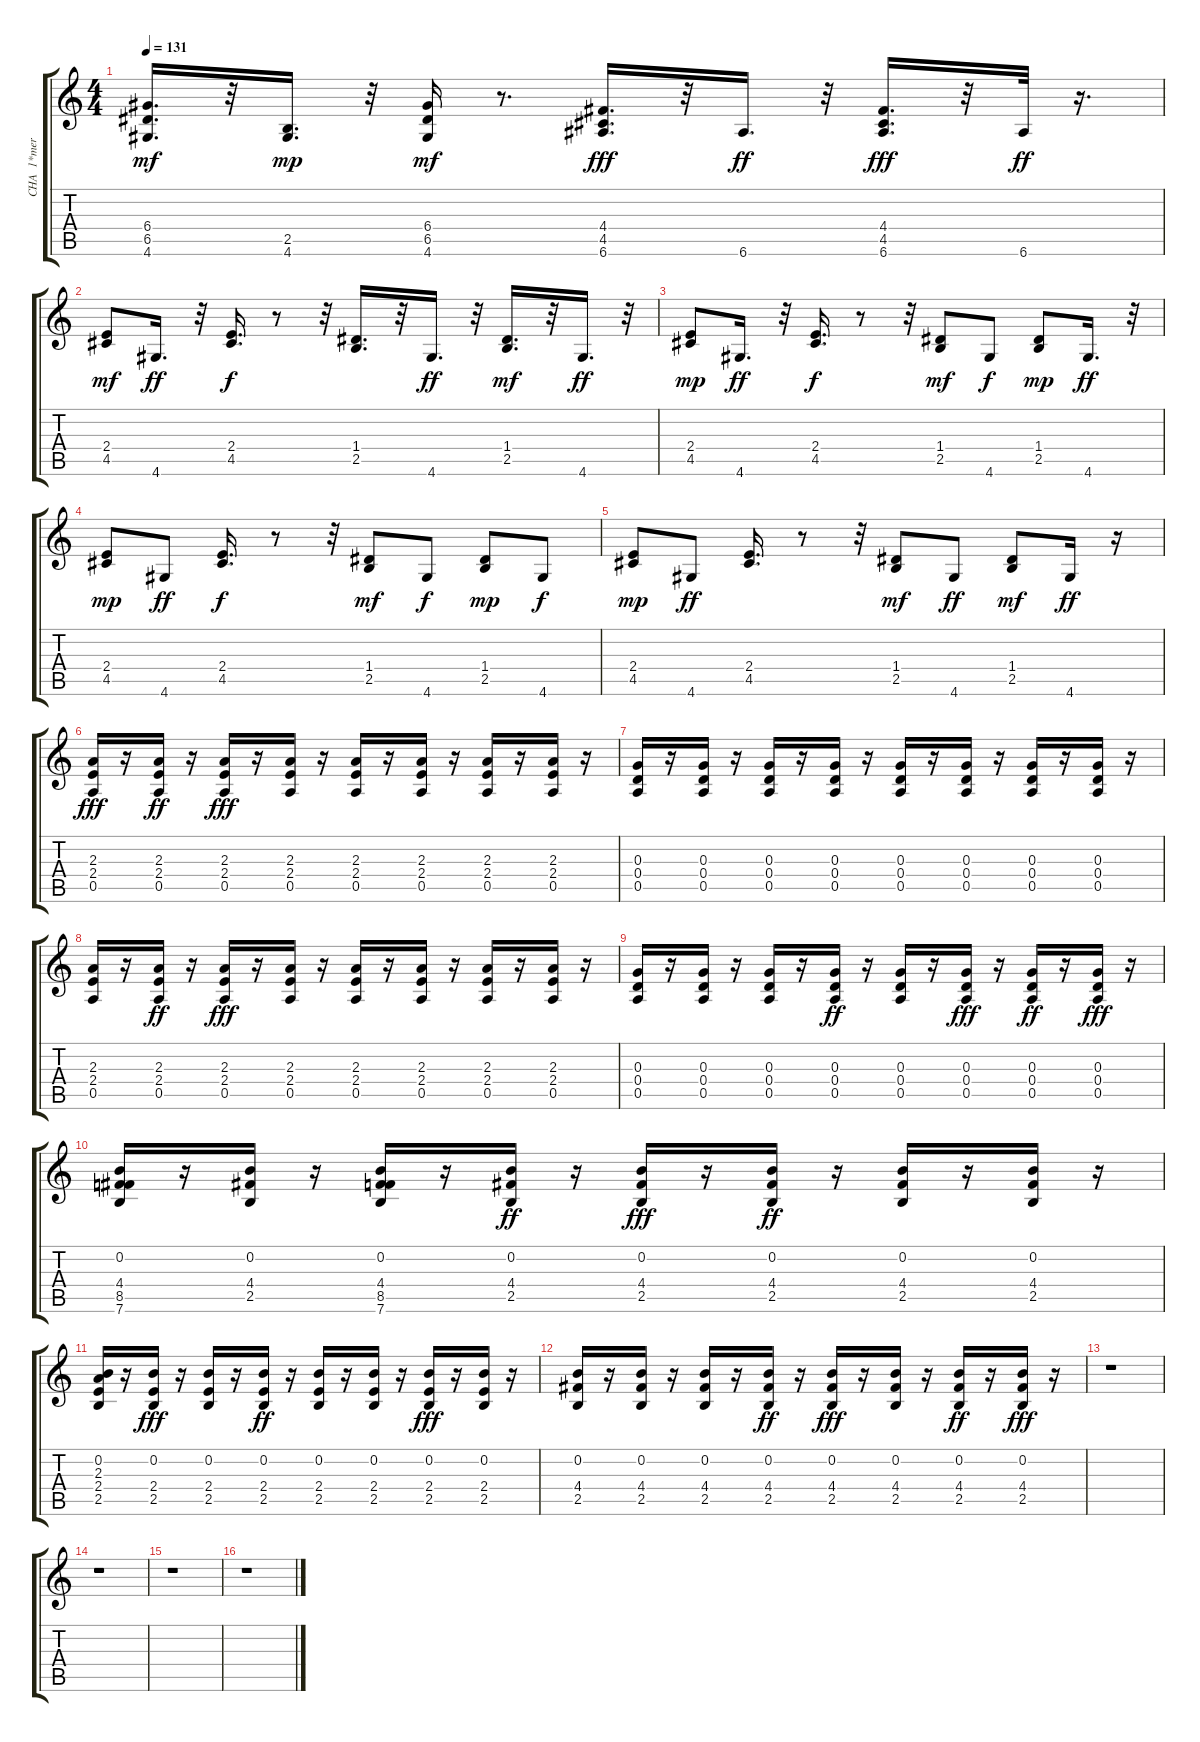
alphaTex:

\track ("CHA  1*merged" "CHA  1*mer") {instrument electricguitarmuted}
\staff {score tabs}
\tuning (E4 B3 G3 D3 A2 E2) {hide}
\ts (4 4)
\tempo 131
\clef g2
\ks c
(6.4 6.5 4.6).16{d dy mf} r.32 (2.5 4.6).16{d dy mp} r.32 (6.4 6.5 4.6).16{dy mf} r.8{d} (4.4 4.5 6.6).16{d dy fff} r.32 6.6.16{d dy ff} r.32 (4.4 4.5 6.6).16{d dy fff} r.32 6.6.32{dy ff} r.16{d} |
(2.4 4.5).8{dy mf} 4.6.16{d dy ff} r.32 (2.4 4.5).16{d dy f} r.8 r.32 (1.4 2.5).16{d} r.32 4.6.16{d dy ff} r.32 (1.4 2.5).16{d dy mf} r.32 4.6.16{d dy ff} r.32 |
(2.4 4.5).8{dy mp} 4.6.16{d dy ff} r.32 (2.4 4.5).16{d dy f} r.8 r.32 (1.4 2.5).8{dy mf} 4.6.8{dy f} (1.4 2.5).8{dy mp} 4.6.16{d dy ff} r.32 |
(2.4 4.5).8{dy mp} 4.6.8{dy ff} (2.4 4.5).16{d dy f} r.8 r.32 (1.4 2.5).8{dy mf} 4.6.8{dy f} (1.4 2.5).8{dy mp} 4.6.8{dy f} |
(2.4 4.5).8{dy mp} 4.6.8{dy ff} (2.4 4.5).16{d} r.8 r.32 (1.4 2.5).8{dy mf} 4.6.8{dy ff} (1.4 2.5).8{dy mf} 4.6.16{dy ff} r.16 |
(2.3 2.4 0.5).16{dy fff} r.16 (2.3 2.4 0.5).16{dy ff} r.16 (2.3 2.4 0.5).16{dy fff} r.16 (2.3 2.4 0.5).16 r.16 (2.3 2.4 0.5).16 r.16 (2.3 2.4 0.5).16 r.16 (2.3 2.4 0.5).16 r.16 (2.3 2.4 0.5).16 r.16 |
(0.3 0.4 0.5).16 r.16 (0.3 0.4 0.5).16 r.16 (0.3 0.4 0.5).16 r.16 (0.3 0.4 0.5).16 r.16 (0.3 0.4 0.5).16 r.16 (0.3 0.4 0.5).16 r.16 (0.3 0.4 0.5).16 r.16 (0.3 0.4 0.5).16 r.16 |
(2.3 2.4 0.5).16 r.16 (2.3 2.4 0.5).16{dy ff} r.16 (2.3 2.4 0.5).16{dy fff} r.16 (2.3 2.4 0.5).16 r.16 (2.3 2.4 0.5).16 r.16 (2.3 2.4 0.5).16 r.16 (2.3 2.4 0.5).16 r.16 (2.3 2.4 0.5).16 r.16 |
(0.3 0.4 0.5).16 r.16 (0.3 0.4 0.5).16 r.16 (0.3 0.4 0.5).16 r.16 (0.3 0.4 0.5).16{dy ff} r.16 (0.3 0.4 0.5).16 r.16 (0.3 0.4 0.5).16{dy fff} r.16 (0.3 0.4 0.5).16{dy ff} r.16 (0.3 0.4 0.5).16{dy fff} r.16 |
(0.2 4.4 8.5 7.6).16 r.16 (0.2 4.4 2.5).16 r.16 (0.2 4.4 8.5 7.6).16 r.16 (0.2 4.4 2.5).16{dy ff} r.16 (0.2 4.4 2.5).16{dy fff} r.16 (0.2 4.4 2.5).16{dy ff} r.16 (0.2 4.4 2.5).16 r.16 (0.2 4.4 2.5).16 r.16 |
(0.2 2.3 2.4 2.5).16 r.16 (0.2 2.4 2.5).16{dy fff} r.16 (0.2 2.4 2.5).16 r.16 (0.2 2.4 2.5).16{dy ff} r.16 (0.2 2.4 2.5).16 r.16 (0.2 2.4 2.5).16 r.16 (0.2 2.4 2.5).16{dy fff} r.16 (0.2 2.4 2.5).16 r.16 |
(0.2 4.4 2.5).16 r.16 (0.2 4.4 2.5).16 r.16 (0.2 4.4 2.5).16 r.16 (0.2 4.4 2.5).16{dy ff} r.16 (0.2 4.4 2.5).16{dy fff} r.16 (0.2 4.4 2.5).16 r.16 (0.2 4.4 2.5).16{dy ff} r.16 (0.2 4.4 2.5).16{dy fff} r.16 |
r.1 |
r.1 |
r.1 |
r.1
